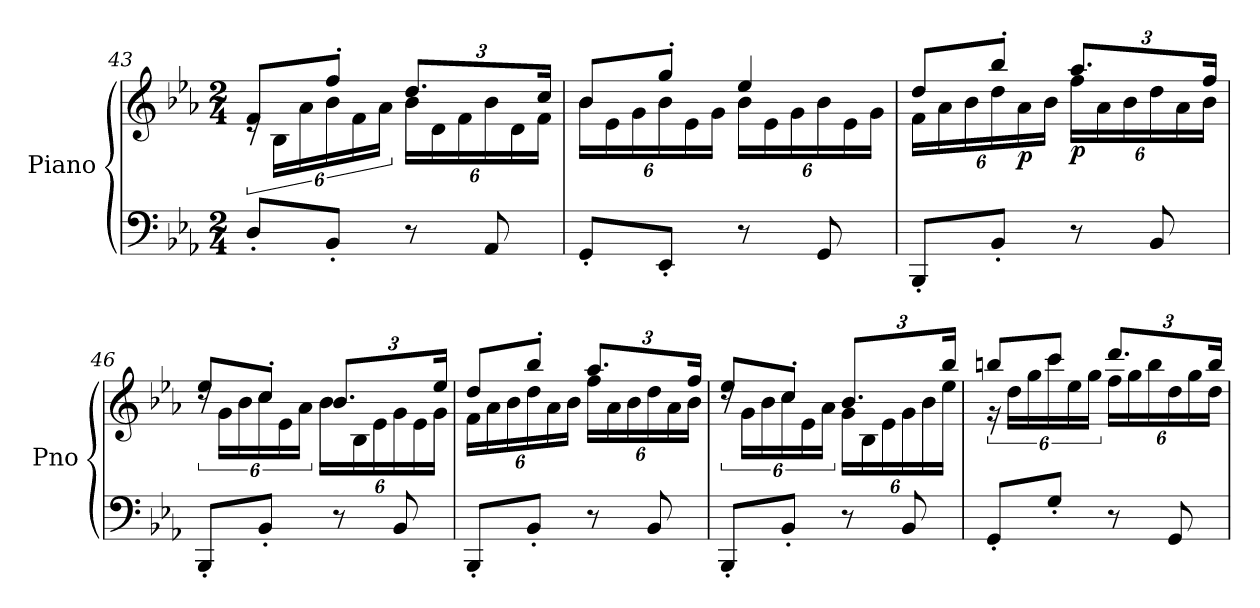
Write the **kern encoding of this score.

**kern	**kern	**dynam
*part1	*part1	*part1
*staff2	*staff1	*staff1/2
*I"Piano	*	*
*I'Pno	*	*
*clefF4	*clefG2	*
*k[b-e-a-]	*k[b-e-a-]	*
*M2/4	*M2/4	*
=43	=43	=43
*	*^	*
8D'/L	8f/L	24re	.
.	.	24B-\LL	.
.	.	24a-\	.
*	*	*Xbrackettup	*
8BB-'/J	8ff'/J	24b-\	.
.	.	24f\	.
.	.	24a-\JJ	.
*	*brackettup	*Xbrackettup	*
8r	12.dd/L	24b-\LL	.
.	.	24d\	.
.	.	24f\	.
8AA-/	12ryy	24b-\	.
.	.	24d\	.
.	24cc/Jk	24f\JJ	.
=44	=44	=44	=44
8GG'/L	8b-/L	24b-\LL	.
.	.	24e-\	.
.	.	24g\	.
8EE-'/J	8gg'/J	24b-\	.
.	.	24e-\	.
.	.	24g\JJ	.
8r	4ee-/	24b-\LL	.
.	.	24e-\	.
.	.	24g\	.
8GG/	.	24b-\	.
.	.	24e-\	.
.	.	24g\JJ	.
=45	=45	=45	=45
8BBB-'/L	8dd/L	24f\LL	.
.	.	24a-\	.
.	.	24b-\	.
8BB-'/J	8bb-'/J	24dd\	.
!	!	!	!LO:DY:b
.	.	24a-\	p
.	.	24b-\JJ	.
*	*brackettup	*Xbrackettup	*
!	!	!	!LO:DY:b
8r	12.aa-/L	24ff\LL	p
.	.	24a-\	.
.	.	24b-\	.
8BB-/	12rddyy	24dd\	.
.	.	24a-\	.
.	24ff/Jk	24b-\JJ	.
!!LO:LB:g=z	!!
=46	=46	=46	=46
*	*	*brackettup	*
8BBB-'/L	8ee-/L	24rdd	.
.	.	24g\LL	.
.	.	24b-\	.
*	*	*Xbrackettup	*
8BB-'/J	8cc'/J	24cc\	.
.	.	24e-\	.
.	.	24a-\JJ	.
*	*brackettup	*Xbrackettup	*
8r	12.b-/L	24b-\LL	.
.	.	24B-\	.
.	.	24e-\	.
8BB-/	12ryy	24g\	.
.	.	24e-\	.
.	24ee-/Jk	24g\JJ	.
=47	=47	=47	=47
8BBB-'/L	8dd/L	24f\LL	.
.	.	24a-\	.
.	.	24b-\	.
8BB-'/J	8bb-'/J	24dd\	.
.	.	24a-\	.
.	.	24b-\JJ	.
*	*brackettup	*Xbrackettup	*
8r	12.aa-/L	24ff\LL	.
.	.	24a-\	.
.	.	24b-\	.
8BB-/	12ryy	24dd\	.
.	.	24a-\	.
.	24ff/Jk	24b-\JJ	.
=48	=48	=48	=48
*	*	*brackettup	*
8BBB-'/L	8ee-/L	24rdd	.
.	.	24g\LL	.
.	.	24b-\	.
*	*	*Xbrackettup	*
8BB-'/J	8cc'/J	24cc\	.
.	.	24e-\	.
.	.	24a-\JJ	.
*	*brackettup	*Xbrackettup	*
8r	12.b-/L	24g\LL	.
.	.	24B-\	.
.	.	24e-\	.
8BB-/	12ryy	24g\	.
.	.	24b-\	.
.	24bb-/Jk	24ee-\JJ	.
=49	=49	=49	=49
*	*	*brackettup	*
8GG'/L	8bbn/L	24r	.
.	.	24dd\LL	.
.	.	24gg\	.
*	*	*Xbrackettup	*
8G'/J	8ccc/J	24ccc\	.
.	.	24ee-\	.
.	.	24gg\JJ	.
*	*brackettup	*Xbrackettup	*
8r	12.ddd/L	24ff\LL	.
.	.	24gg\	.
.	.	24bb\	.
8GG/	12ryy	24dd\	.
.	.	24gg\	.
.	24bb/Jk	24dd\JJ	.
*	*v	*v	*
=	=	=
*-	*-	*-
